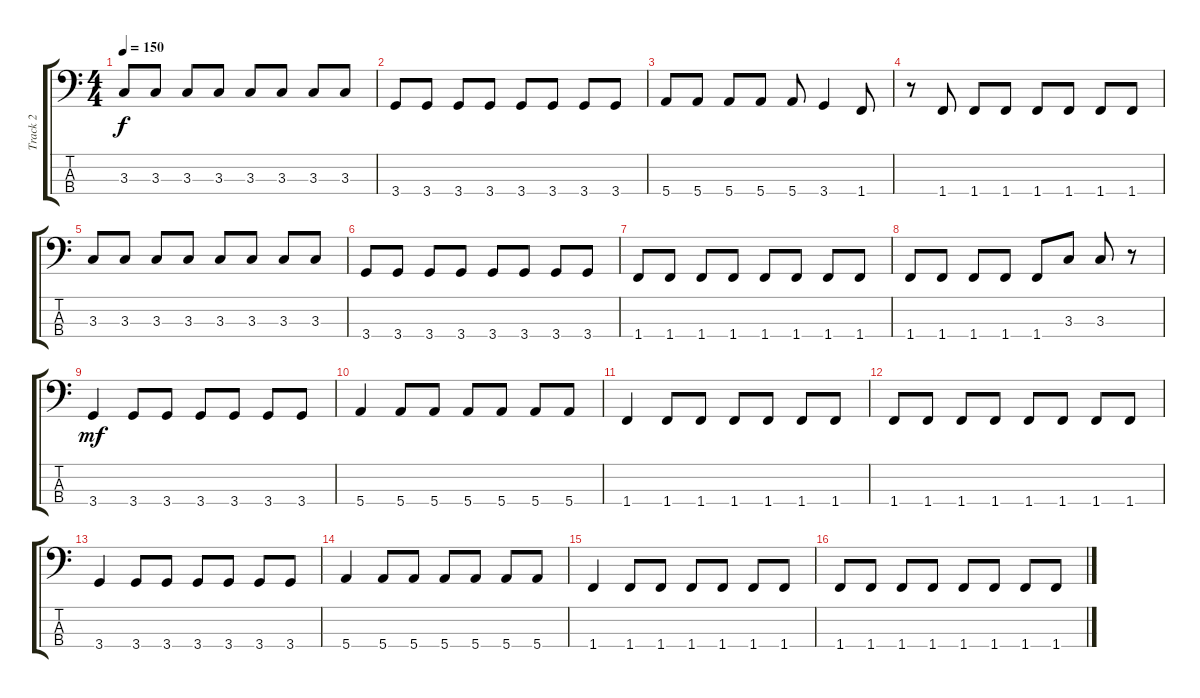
\track ("Track 2" "Track 2") {instrument electricbassfinger}
\staff {score tabs}
\tuning (G2 D2 A1 E1) {hide}
\ts (4 4)
\tempo 150
\clef f4
\ks c
3.3.8{dy f} 3.3.8 3.3.8 3.3.8 3.3.8 3.3.8 3.3.8 3.3.8 |
3.4.8 3.4.8 3.4.8 3.4.8 3.4.8 3.4.8 3.4.8 3.4.8 |
5.4.8 5.4.8 5.4.8 5.4.8 5.4.8 3.4.4 1.4.8 |
r.8 1.4.8 1.4.8 1.4.8 1.4.8 1.4.8 1.4.8 1.4.8 |
3.3.8 3.3.8 3.3.8 3.3.8 3.3.8 3.3.8 3.3.8 3.3.8 |
3.4.8 3.4.8 3.4.8 3.4.8 3.4.8 3.4.8 3.4.8 3.4.8 |
1.4.8 1.4.8 1.4.8 1.4.8 1.4.8 1.4.8 1.4.8 1.4.8 |
1.4.8 1.4.8 1.4.8 1.4.8 1.4.8 3.3.8 3.3.8 r.8 |
3.4.4{dy mf} 3.4.8 3.4.8 3.4.8 3.4.8 3.4.8 3.4.8 |
5.4.4 5.4.8 5.4.8 5.4.8 5.4.8 5.4.8 5.4.8 |
1.4.4 1.4.8 1.4.8 1.4.8 1.4.8 1.4.8 1.4.8 |
1.4.8 1.4.8 1.4.8 1.4.8 1.4.8 1.4.8 1.4.8 1.4.8 |
3.4.4 3.4.8 3.4.8 3.4.8 3.4.8 3.4.8 3.4.8 |
5.4.4 5.4.8 5.4.8 5.4.8 5.4.8 5.4.8 5.4.8 |
1.4.4 1.4.8 1.4.8 1.4.8 1.4.8 1.4.8 1.4.8 |
1.4.8 1.4.8 1.4.8 1.4.8 1.4.8 1.4.8 1.4.8 1.4.8
